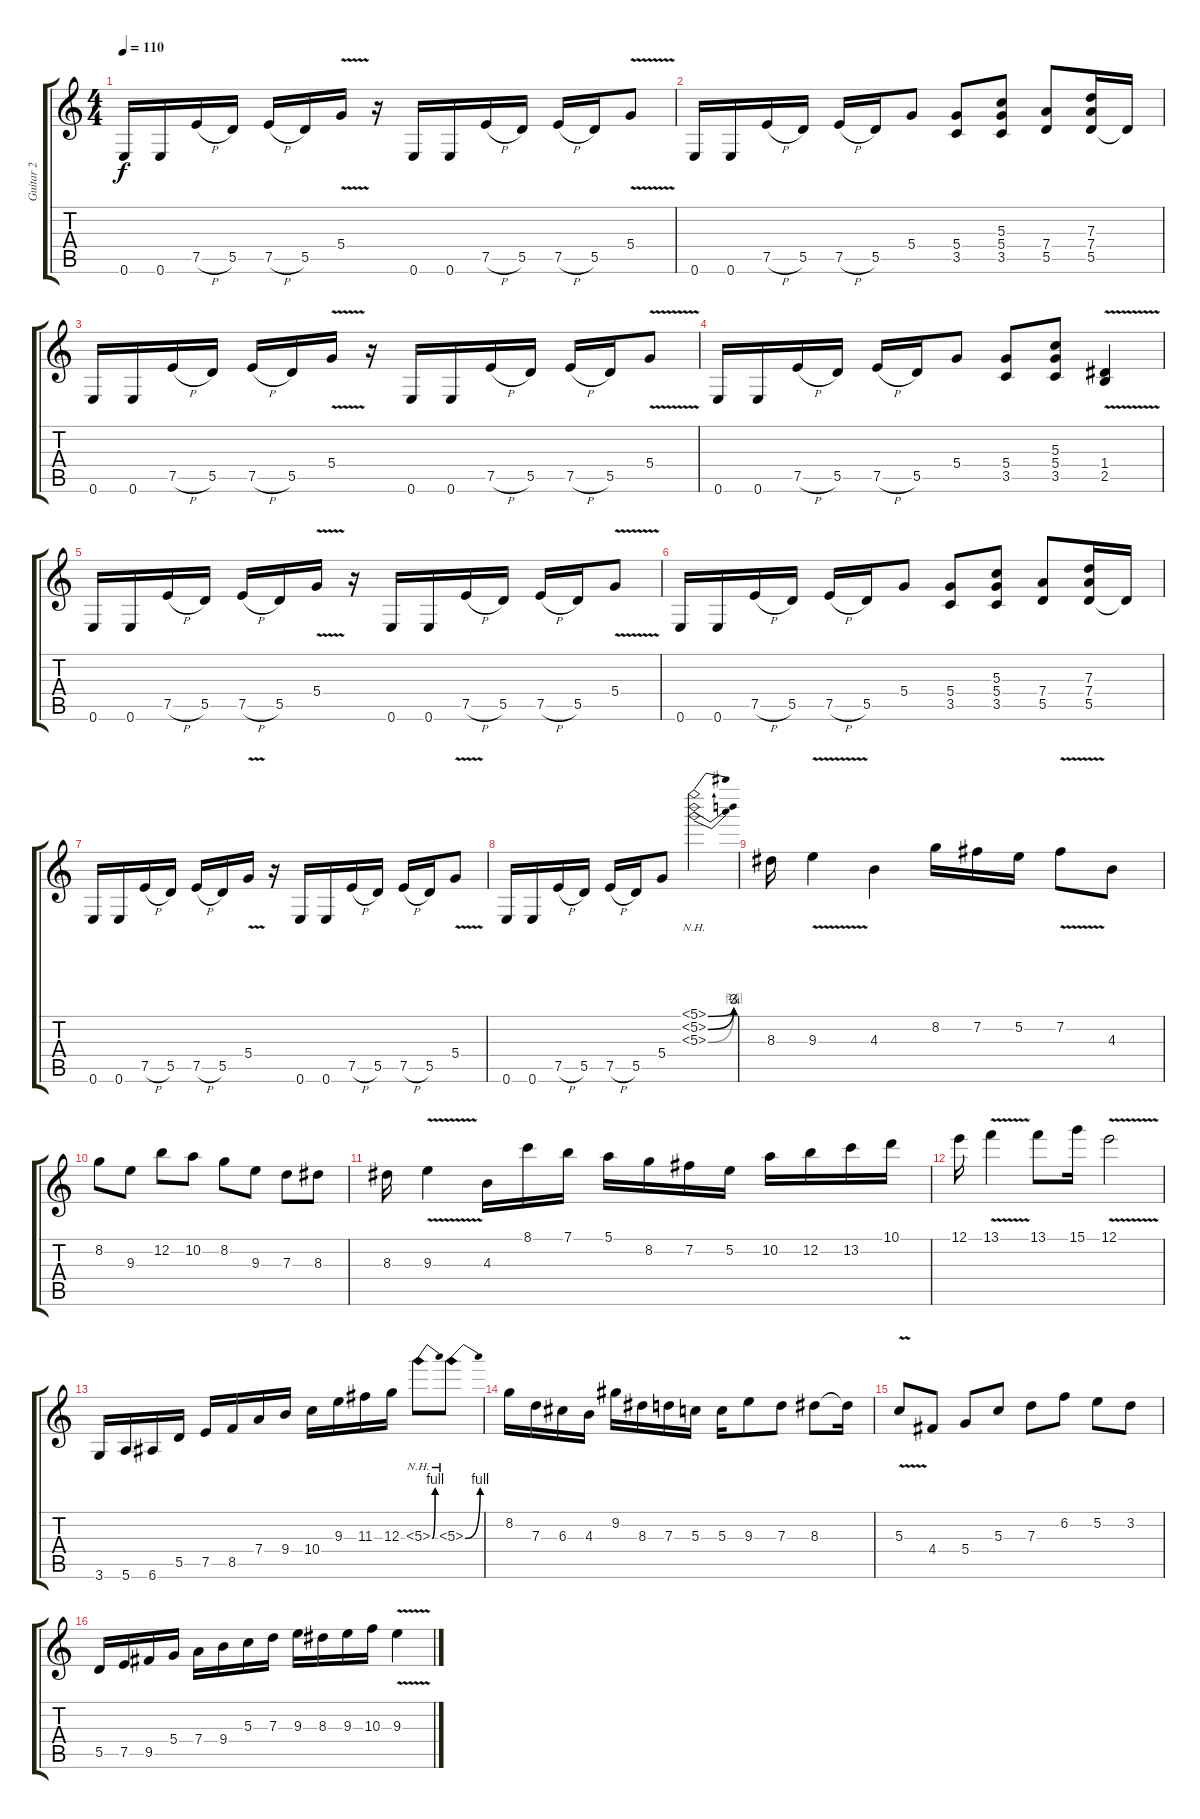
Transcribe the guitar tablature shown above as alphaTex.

\track ("Guitar 2" "Guitar 2") {instrument overdrivenguitar}
\staff {score tabs}
\tuning (E4 B3 G3 D3 A2 E2) {hide}
\ts (4 4)
\tempo 110
\clef g2
\ks c
0.6.16{dy f instrument overdrivenguitar} 0.6.16 7.5{h}.16 5.5.16 7.5{h}.16 5.5.16 5.4{v}.16 r.16 0.6.16 0.6.16 7.5{h}.16 5.5.16 7.5{h}.16 5.5.16 5.4{v}.8 |
0.6.16 0.6.16 7.5{h}.16 5.5.16 7.5{h}.16 5.5.16 5.4.8 (5.4 3.5).8 (5.3 5.4 3.5).8 (7.4 5.5).8 (7.3 7.4 5.5).16 5.5{t}.16 |
0.6.16 0.6.16 7.5{h}.16 5.5.16 7.5{h}.16 5.5.16 5.4{v}.16 r.16 0.6.16 0.6.16 7.5{h}.16 5.5.16 7.5{h}.16 5.5.16 5.4{v}.8 |
0.6.16 0.6.16 7.5{h}.16 5.5.16 7.5{h}.16 5.5.16 5.4.8 (5.4 3.5).8 (5.3 5.4 3.5).8 (1.4{v} 2.5{v}).4 |
0.6.16 0.6.16 7.5{h}.16 5.5.16 7.5{h}.16 5.5.16 5.4{v}.16 r.16 0.6.16 0.6.16 7.5{h}.16 5.5.16 7.5{h}.16 5.5.16 5.4{v}.8 |
0.6.16 0.6.16 7.5{h}.16 5.5.16 7.5{h}.16 5.5.16 5.4.8 (5.4 3.5).8 (5.3 5.4 3.5).8 (7.4 5.5).8 (7.3 7.4 5.5).16 5.5{t}.16 |
0.6.16 0.6.16 7.5{h}.16 5.5.16 7.5{h}.16 5.5.16 5.4{v}.16 r.16 0.6.16 0.6.16 7.5{h}.16 5.5.16 7.5{h}.16 5.5.16 5.4{v}.8 |
0.6.16 0.6.16 7.5{h}.16 5.5.16 7.5{h}.16 5.5.16 5.4.8 (5.1{be (bend 0 0 60 12) nh} 5.2{be (bend 0 0 60 1) nh} 5.3{be (bend 0 0 60 4) nh}).2 |
8.3.16 9.3{v}.4 4.3.4 8.2.16 7.2.16 5.2.16 7.2{v}.8 4.3.8 |
8.2.8 9.3.8 12.2.8 10.2.8 8.2.8 9.3.8 7.3.8 8.3.8 |
8.3.16 9.3{v}.4 4.3.16 8.1.16 7.1.16 5.1.16 8.2.16 7.2.16 5.2.16 10.2.16 12.2.16 13.2.16 10.1.16 |
12.1.16 13.1{v}.4 13.1.8 15.1.16 12.1{v}.2 |
3.6.16 5.6.16 6.6.16 5.5.16 7.5.16 8.5.16 7.4.16 9.4.16 10.4.16 9.3.16 11.3.16 12.3.16 5.3{be (bend 0 0 60 4) nh}.8 5.3{be (bend 0 0 60 4) nh}.8 |
8.2.16 7.3.16 6.3.16 4.3.16 9.2.16 8.3.16 7.3.16 5.3.16 5.3.16 9.3.8 7.3.8 8.3.8 8.3{t}.16 |
5.3{v}.8 4.4.8 5.4.8 5.3.8 7.3.8 6.2.8 5.2.8 3.2.8 |
5.5.16 7.5.16 9.5.16 5.4.16 7.4.16 9.4.16 5.3.16 7.3.16 9.3.16 8.3.16 9.3.16 10.3.16 9.3{v}.4
